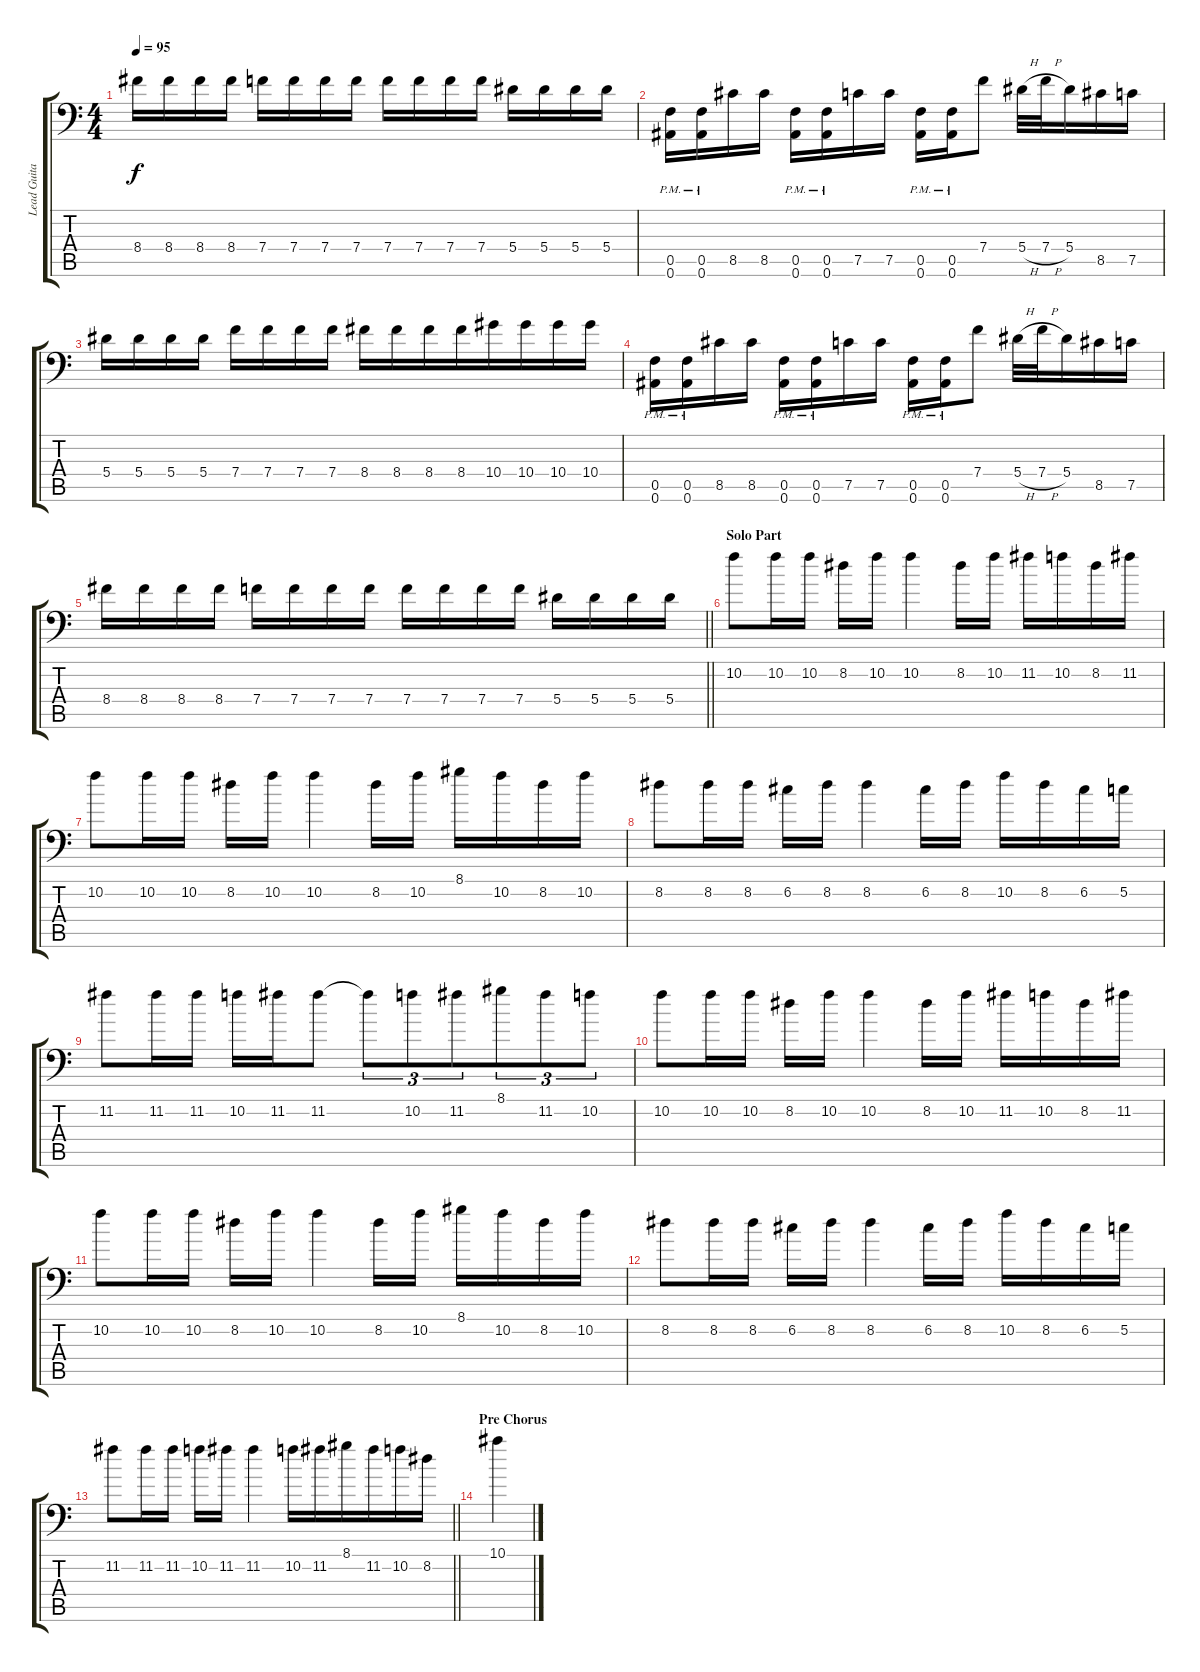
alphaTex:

\track ("Lead Guitar 1" "Lead Guita") {instrument distortionguitar}
\staff {score tabs}
\tuning (C4 G3 Eb3 Bb2 F2 Bb1) {hide}
\ts (4 4)
\tempo 95
\clef f4
\ks c
8.4.16{dy f} 8.4.16 8.4.16 8.4.16 7.4.16 7.4.16 7.4.16{beam merge} 7.4.16 7.4.16 7.4.16 7.4.16 7.4.16 5.4.16 5.4.16 5.4.16 5.4.16 |
(0.5{pm} 0.6{pm}).16 (0.5{pm} 0.6{pm}).16{beam merge} 8.5.16 8.5.16 (0.5{pm} 0.6{pm}).16 (0.5{pm} 0.6{pm}).16{beam merge} 7.5.16{beam merge} 7.5.16 (0.5{pm} 0.6{pm}).16 (0.5{pm} 0.6{pm}).16 7.4.8 5.4{h}.32{beam merge} 7.4{h}.32{beam merge} 5.4.16 8.5.16 7.5.16 |
5.4.16{beam merge} 5.4.16 5.4.16{beam merge} 5.4.16 7.4.16 7.4.16{beam merge} 7.4.16 7.4.16 8.4.16 8.4.16 8.4.16 8.4.16{beam merge} 10.4.16 10.4.16 10.4.16 10.4.16 |
(0.5{pm} 0.6{pm}).16 (0.5{pm} 0.6{pm}).16{beam merge} 8.5.16 8.5.16 (0.5{pm} 0.6{pm}).16 (0.5{pm} 0.6{pm}).16{beam merge} 7.5.16{beam merge} 7.5.16 (0.5{pm} 0.6{pm}).16 (0.5{pm} 0.6{pm}).16 7.4.8 5.4{h}.32{beam merge} 7.4{h}.32{beam merge} 5.4.16 8.5.16 7.5.16 |
\barLineRight lightlight
8.4.16 8.4.16 8.4.16 8.4.16 7.4.16 7.4.16 7.4.16{beam merge} 7.4.16 7.4.16 7.4.16 7.4.16 7.4.16 5.4.16 5.4.16 5.4.16 5.4.16 |
\section ("" "Solo Part")
10.2.8 10.2.16{beam merge} 10.2.16 8.2.16 10.2.16{beam merge} 10.2.4 8.2.16 10.2.16 11.2.16{beam merge} 10.2.16 8.2.16 11.2.16 |
10.2.8 10.2.16{beam merge} 10.2.16 8.2.16 10.2.16{beam merge} 10.2.4 8.2.16 10.2.16 8.1.16{beam merge} 10.2.16 8.2.16 10.2.16 |
8.2.8 8.2.16{beam merge} 8.2.16 6.2.16 8.2.16{beam merge} 8.2.4 6.2.16 8.2.16 10.2.16{beam merge} 8.2.16 6.2.16 5.2.16 |
11.2.8 11.2.16{beam merge} 11.2.16 10.2.16 11.2.16{beam merge} 11.2.8 11.2{t}.8{tu (3 2)} 10.2.8{tu (3 2)} 11.2.8{tu (3 2) beam merge} 8.1.8{tu (3 2)} 11.2.8{tu (3 2)} 10.2.8{tu (3 2)} |
10.2.8 10.2.16{beam merge} 10.2.16 8.2.16 10.2.16{beam merge} 10.2.4 8.2.16 10.2.16 11.2.16{beam merge} 10.2.16 8.2.16 11.2.16 |
10.2.8 10.2.16{beam merge} 10.2.16 8.2.16 10.2.16{beam merge} 10.2.4 8.2.16 10.2.16 8.1.16{beam merge} 10.2.16 8.2.16 10.2.16 |
8.2.8 8.2.16{beam merge} 8.2.16 6.2.16 8.2.16{beam merge} 8.2.4 6.2.16 8.2.16 10.2.16{beam merge} 8.2.16 6.2.16 5.2.16 |
\barLineRight lightlight
11.2.8 11.2.16{beam merge} 11.2.16 10.2.16 11.2.16{beam merge} 11.2.4 10.2.16 11.2.16{beam merge} 8.1.16 11.2.16 10.2.16 8.2.16 |
\section ("" "Pre Chorus")
10.1.4
